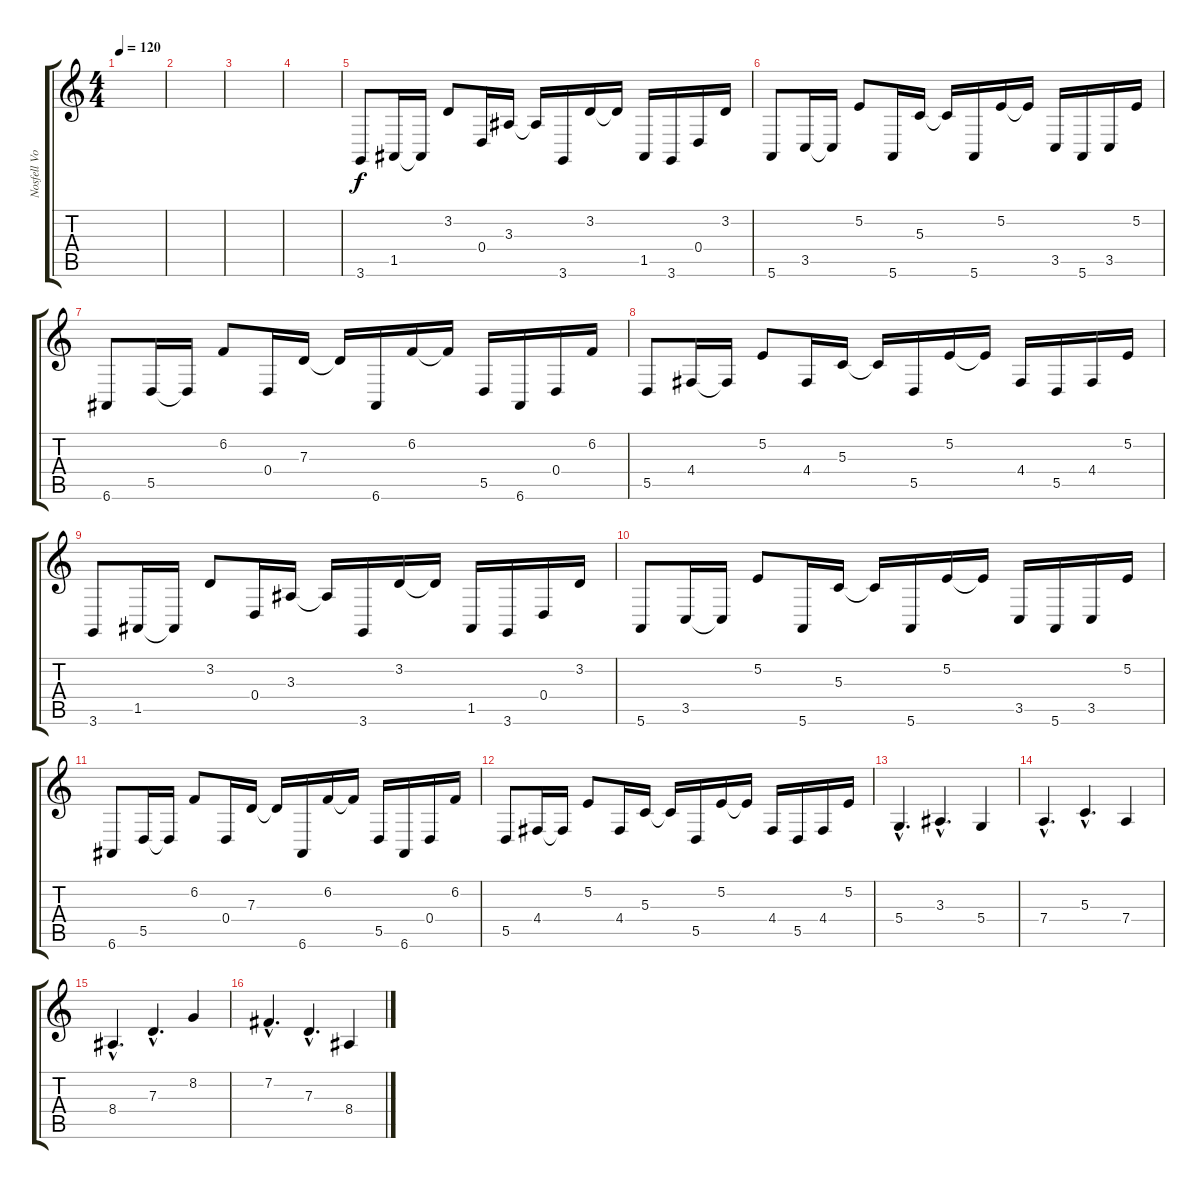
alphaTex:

\track ("Nosfell Voix" "Nosfell Vo") {instrument cello}
\staff {score tabs}
\tuning (E4 B3 G3 D3 A2 E2) {hide}
\ts (4 4)
\tempo 120
\clef g2
\ks c
|
|
|
|
3.6.8{instrument acousticguitarsteel} 1.5.16 1.5{t}.16 3.2.8 0.4.16 3.3.16 3.3{t}.16 3.6.16 3.2.16 3.2{t}.16 1.5.16 3.6.16 0.4.16 3.2.16 |
5.6.8 3.5.16 3.5{t}.16 5.2.8 5.6.16 5.3.16 5.3{t}.16 5.6.16 5.2.16 5.2{t}.16 3.5.16 5.6.16 3.5.16 5.2.16 |
6.6.8 5.5.16 5.5{t}.16 6.2.8 0.4.16 7.3.16 7.3{t}.16 6.6.16 6.2.16 6.2{t}.16 5.5.16 6.6.16 0.4.16 6.2.16 |
5.5.8 4.4.16 4.4{t}.16 5.2.8 4.4.16 5.3.16 5.3{t}.16 5.5.16 5.2.16 5.2{t}.16 4.4.16 5.5.16 4.4.16 5.2.16 |
3.6.8 1.5.16 1.5{t}.16 3.2.8 0.4.16 3.3.16 3.3{t}.16 3.6.16 3.2.16 3.2{t}.16 1.5.16 3.6.16 0.4.16 3.2.16 |
5.6.8 3.5.16 3.5{t}.16 5.2.8 5.6.16 5.3.16 5.3{t}.16 5.6.16 5.2.16 5.2{t}.16 3.5.16 5.6.16 3.5.16 5.2.16 |
6.6.8 5.5.16 5.5{t}.16 6.2.8 0.4.16 7.3.16 7.3{t}.16 6.6.16 6.2.16 6.2{t}.16 5.5.16 6.6.16 0.4.16 6.2.16 |
5.5.8 4.4.16 4.4{t}.16 5.2.8 4.4.16 5.3.16 5.3{t}.16 5.5.16 5.2.16 5.2{t}.16 4.4.16 5.5.16 4.4.16 5.2.16 |
5.4{hac}.4{d volume 16} 3.3{hac}.4{d} 5.4.4 |
7.4{hac}.4{d} 5.3{hac}.4{d} 7.4.4 |
8.4{hac}.4{d} 7.3{hac}.4{d} 8.2.4 |
7.2{hac}.4{d} 7.3{hac}.4{d} 8.4.4
